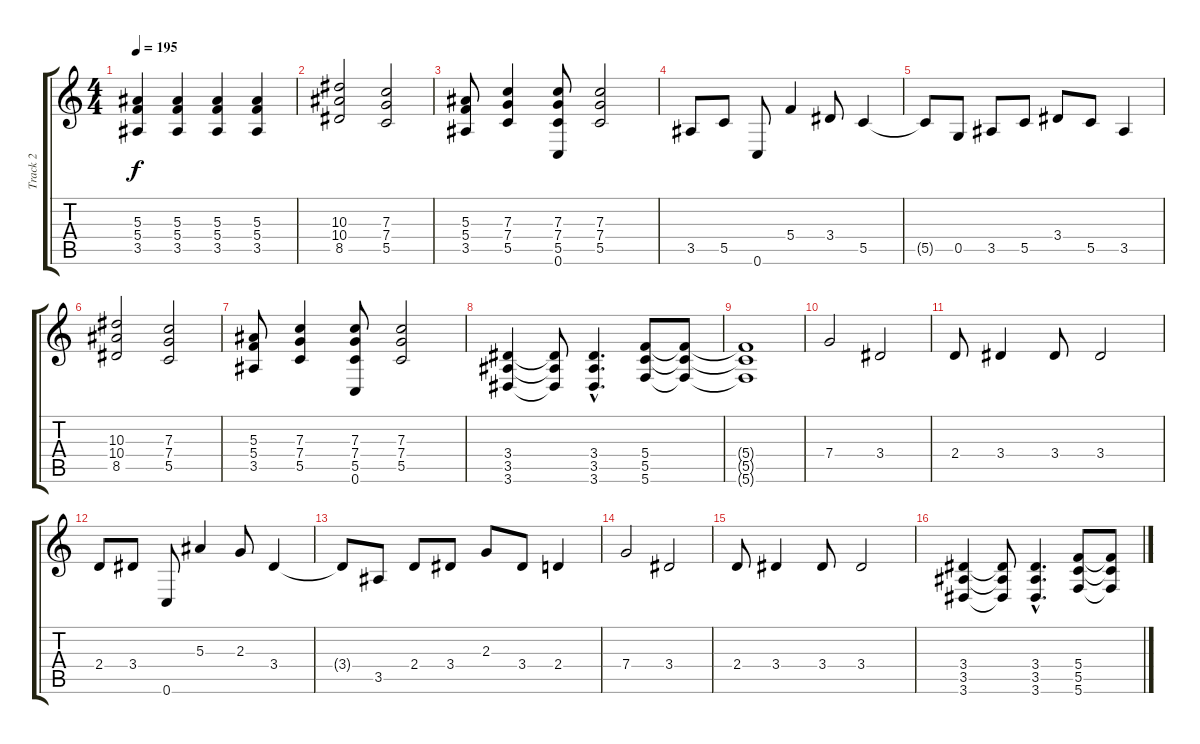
\track ("Track 2" "Track 2") {instrument distortionguitar}
\staff {score tabs}
\tuning (D4 A3 F3 C3 G2 C2) {hide}
\ts (4 4)
\tempo 195
\clef g2
\ks c
(5.3 5.4 3.5).4{dy f} (5.3 5.4 3.5).4 (5.3 5.4 3.5).4 (5.3 5.4 3.5).4 |
(10.3 10.4 8.5).2 (7.3 7.4 5.5).2 |
(5.3 5.4 3.5).8 (7.3 7.4 5.5).4 (7.3 7.4 5.5 0.6).8 (7.3 7.4 5.5).2 |
3.5.8 5.5.8 0.6.8 5.4.4 3.4.8 5.5.4 |
5.5{t}.8 0.5.8 3.5.8 5.5.8 3.4.8 5.5.8 3.5.4 |
(10.3 10.4 8.5).2 (7.3 7.4 5.5).2 |
(5.3 5.4 3.5).8 (7.3 7.4 5.5).4 (7.3 7.4 5.5 0.6).8 (7.3 7.4 5.5).2 |
(3.4 3.5 3.6).4 (3.4{t} 3.5{t} 3.6{t}).8 (3.4{hac} 3.5{hac} 3.6{hac}).4{d} (5.4 5.5 5.6).8 (5.4{t} 5.5{t} 5.6{t}).8 |
(5.4{t} 5.5{t} 5.6{t}).1 |
7.4.2 3.4.2 |
2.4.8 3.4.4 3.4.8 3.4.2 |
2.4.8 3.4.8 0.6.8 5.3.4 2.3.8 3.4.4 |
3.4{t}.8 3.5.8 2.4.8 3.4.8 2.3.8 3.4.8 2.4.4 |
7.4.2 3.4.2 |
2.4.8 3.4.4 3.4.8 3.4.2 |
(3.4 3.5 3.6).4 (3.4{t} 3.5{t} 3.6{t}).8 (3.4{hac} 3.5{hac} 3.6{hac}).4{d} (5.4 5.5 5.6).8 (5.4{t} 5.5{t} 5.6{t}).8
